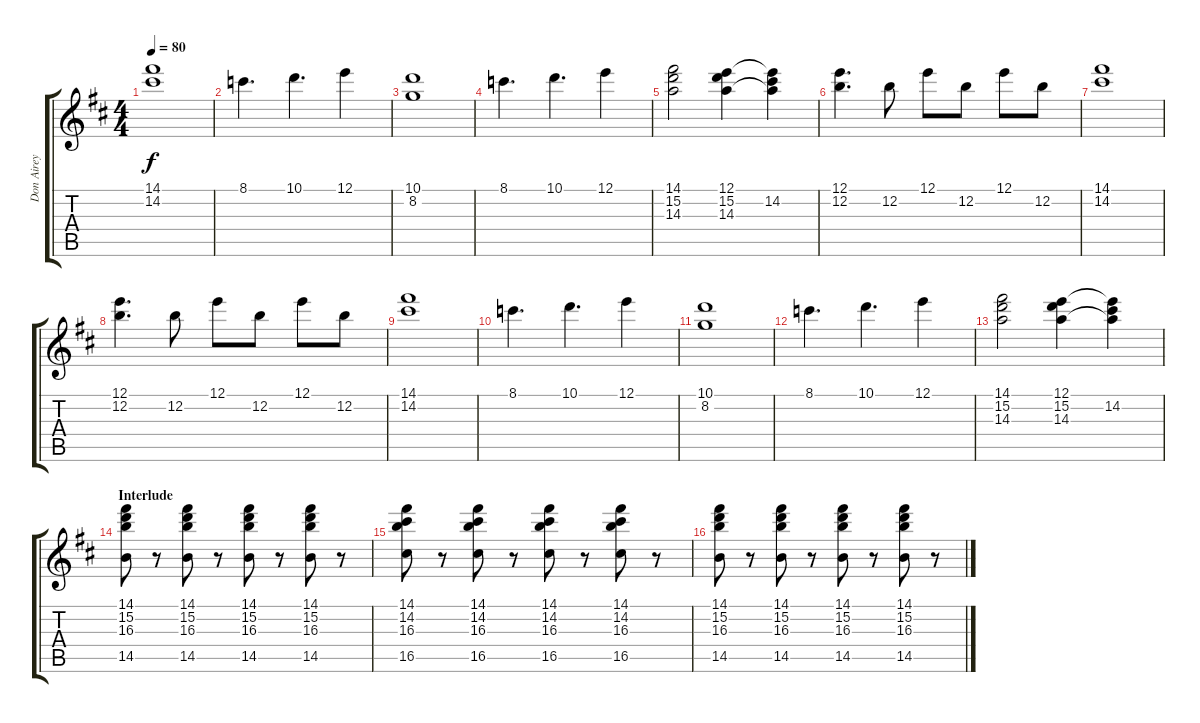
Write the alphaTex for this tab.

\track ("Don Airey" "Don Airey") {instrument pad8sweep}
\staff {score tabs}
\tuning (E5 B4 G4 D4 A3 E3) {hide}
\ts (4 4)
\tempo 80
\clef g2
\ks bminor
(14.1 14.2).1{dy f} |
8.1.4{d instrument synthstrings1} 10.1.4{d} 12.1.4 |
(10.1 8.2).1 |
8.1.4{d} 10.1.4{d} 12.1.4 |
(14.1 15.2 14.3).2 (12.1 15.2 14.3).4 (12.1{t} 14.2 14.3{t}).4 |
(12.1 12.2).4{d instrument fx1rain} 12.2.8 12.1.8 12.2.8 12.1.8 12.2.8 |
(14.1 14.2).1 |
(12.1 12.2).4{d} 12.2.8 12.1.8 12.2.8 12.1.8 12.2.8 |
(14.1 14.2).1 |
8.1.4{d instrument synthstrings1} 10.1.4{d} 12.1.4 |
(10.1 8.2).1 |
8.1.4{d} 10.1.4{d} 12.1.4 |
(14.1 15.2 14.3).2 (12.1 15.2 14.3).4 (12.1{t} 14.2 14.3{t}).4 |
\section ("" "Interlude")
(14.1 15.2 16.3 14.5).8{instrument pad8sweep} r.8 (14.1 15.2 16.3 14.5).8 r.8 (14.1 15.2 16.3 14.5).8 r.8 (14.1 15.2 16.3 14.5).8 r.8 |
(14.1 14.2 16.3 16.5).8 r.8 (14.1 14.2 16.3 16.5).8 r.8 (14.1 14.2 16.3 16.5).8 r.8 (14.1 14.2 16.3 16.5).8 r.8 |
(14.1 15.2 16.3 14.5).8 r.8 (14.1 15.2 16.3 14.5).8 r.8 (14.1 15.2 16.3 14.5).8 r.8 (14.1 15.2 16.3 14.5).8 r.8
